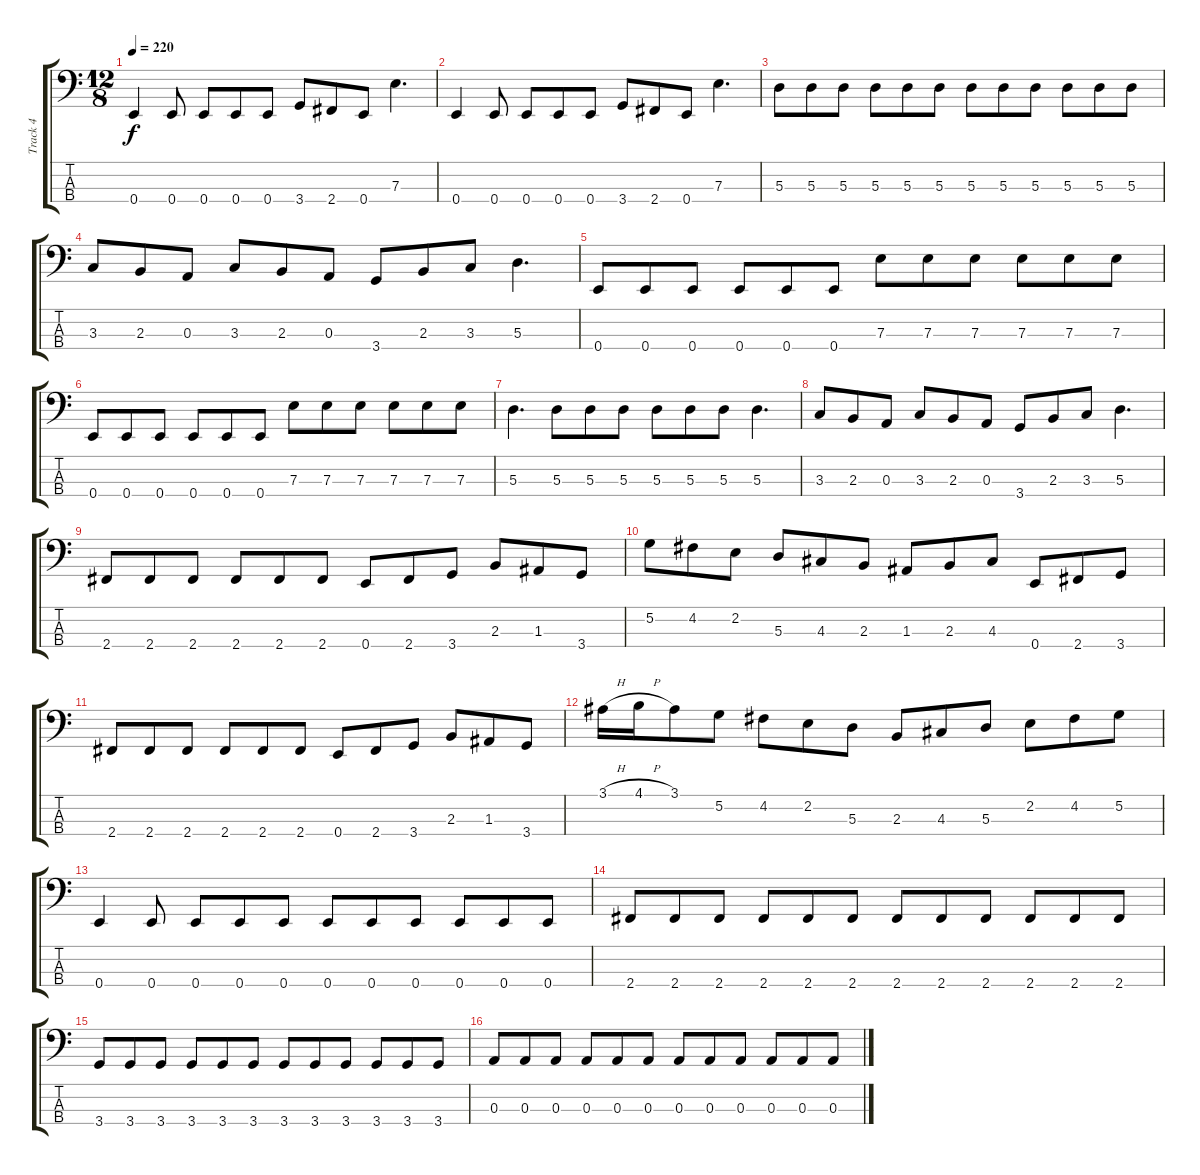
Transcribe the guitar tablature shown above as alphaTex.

\track ("Track 4" "Track 4") {instrument electricbasspick}
\staff {score tabs}
\tuning (G2 D2 A1 E1) {hide}
\ts (12 8)
\tempo 220
\clef f4
\ks c
0.4.4{dy f} 0.4.8 0.4.8 0.4.8 0.4.8 3.4.8 2.4.8 0.4.8 7.3.4{d} |
0.4.4 0.4.8 0.4.8 0.4.8 0.4.8 3.4.8 2.4.8 0.4.8 7.3.4{d} |
5.3.8 5.3.8 5.3.8 5.3.8 5.3.8 5.3.8 5.3.8 5.3.8 5.3.8 5.3.8 5.3.8 5.3.8 |
3.3.8 2.3.8 0.3.8 3.3.8 2.3.8 0.3.8 3.4.8 2.3.8 3.3.8 5.3.4{d} |
0.4.8 0.4.8 0.4.8 0.4.8 0.4.8 0.4.8 7.3.8 7.3.8 7.3.8 7.3.8 7.3.8 7.3.8 |
0.4.8 0.4.8 0.4.8 0.4.8 0.4.8 0.4.8 7.3.8 7.3.8 7.3.8 7.3.8 7.3.8 7.3.8 |
5.3.4{d} 5.3.8 5.3.8 5.3.8 5.3.8 5.3.8 5.3.8 5.3.4{d} |
3.3.8 2.3.8 0.3.8 3.3.8 2.3.8 0.3.8 3.4.8 2.3.8 3.3.8 5.3.4{d} |
2.4.8 2.4.8 2.4.8 2.4.8 2.4.8 2.4.8 0.4.8 2.4.8 3.4.8 2.3.8 1.3.8 3.4.8 |
5.2.8 4.2.8 2.2.8 5.3.8 4.3.8 2.3.8 1.3.8 2.3.8 4.3.8 0.4.8 2.4.8 3.4.8 |
2.4.8 2.4.8 2.4.8 2.4.8 2.4.8 2.4.8 0.4.8 2.4.8 3.4.8 2.3.8 1.3.8 3.4.8 |
3.1{h}.16 4.1{h}.16 3.1.8 5.2.8 4.2.8 2.2.8 5.3.8 2.3.8 4.3.8 5.3.8 2.2.8 4.2.8 5.2.8 |
0.4.4 0.4.8 0.4.8 0.4.8 0.4.8 0.4.8 0.4.8 0.4.8 0.4.8 0.4.8 0.4.8 |
2.4.8 2.4.8 2.4.8 2.4.8 2.4.8 2.4.8 2.4.8 2.4.8 2.4.8 2.4.8 2.4.8 2.4.8 |
3.4.8 3.4.8 3.4.8 3.4.8 3.4.8 3.4.8 3.4.8 3.4.8 3.4.8 3.4.8 3.4.8 3.4.8 |
0.3.8 0.3.8 0.3.8 0.3.8 0.3.8 0.3.8 0.3.8 0.3.8 0.3.8 0.3.8 0.3.8 0.3.8
